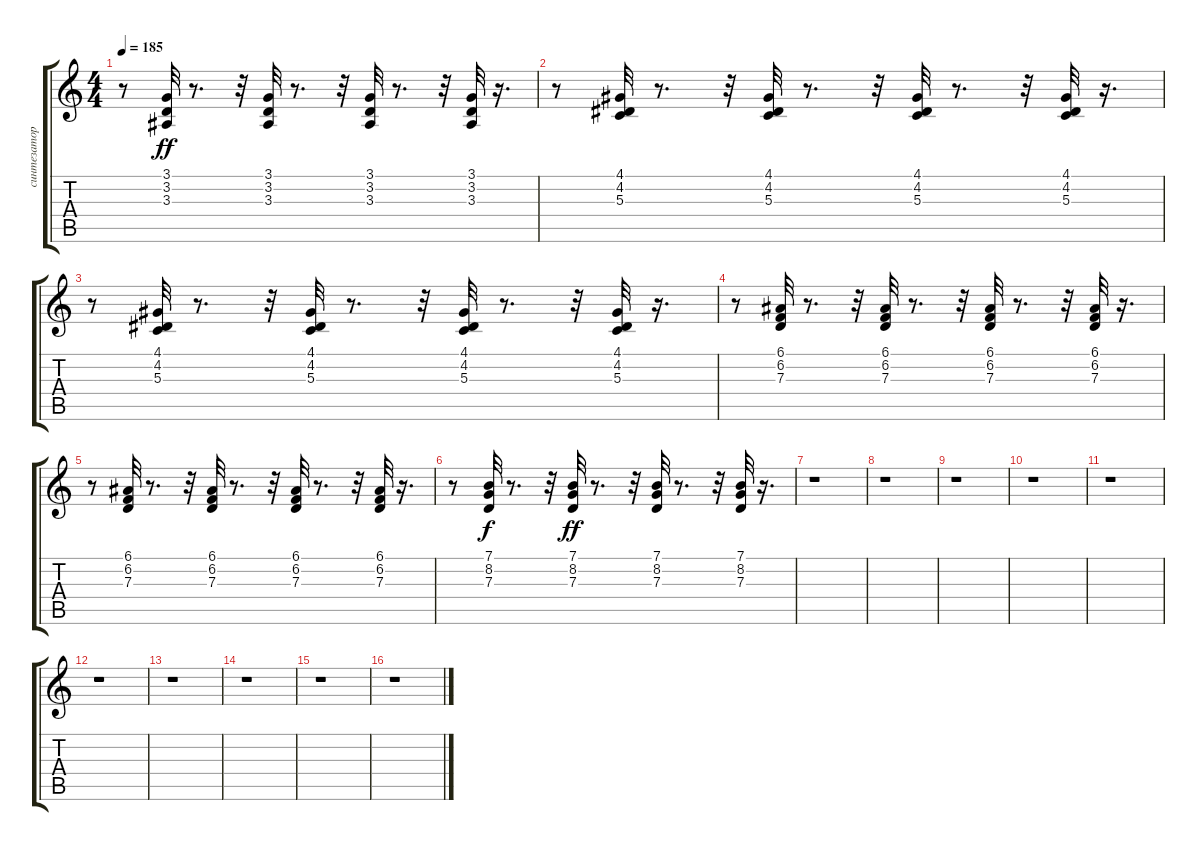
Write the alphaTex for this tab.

\track ("синтезатор" "синтезатор") {instrument harpsichord}
\staff {score tabs}
\tuning (E4 B3 G3 D3 A2 E2) {hide}
\ts (4 4)
\tempo 185
\clef g2
\ks c
r.8{dy ff} (3.1 3.2 3.3).32 r.8{d} r.32 (3.1 3.2 3.3).32 r.8{d} r.32 (3.1 3.2 3.3).32 r.8{d} r.32 (3.1 3.2 3.3).32 r.16{d} |
r.8 (4.1 4.2 5.3).32 r.8{d} r.32 (4.1 4.2 5.3).32 r.8{d} r.32 (4.1 4.2 5.3).32 r.8{d} r.32 (4.1 4.2 5.3).32 r.16{d} |
r.8 (4.1 4.2 5.3).32 r.8{d} r.32 (4.1 4.2 5.3).32 r.8{d} r.32 (4.1 4.2 5.3).32 r.8{d} r.32 (4.1 4.2 5.3).32 r.16{d} |
r.8 (6.1 6.2 7.3).32 r.8{d} r.32 (6.1 6.2 7.3).32 r.8{d} r.32 (6.1 6.2 7.3).32 r.8{d} r.32 (6.1 6.2 7.3).32 r.16{d} |
r.8 (6.1 6.2 7.3).32 r.8{d} r.32 (6.1 6.2 7.3).32 r.8{d} r.32 (6.1 6.2 7.3).32 r.8{d} r.32 (6.1 6.2 7.3).32 r.16{d} |
r.8 (7.1 8.2 7.3).32{dy f} r.8{d} r.32 (7.1 8.2 7.3).32{dy ff} r.8{d} r.32 (7.1 8.2 7.3).32 r.8{d} r.32 (7.1 8.2 7.3).32 r.16{d} |
r.1 |
r.1 |
r.1 |
r.1 |
r.1 |
r.1 |
r.1 |
r.1 |
r.1 |
r.1
